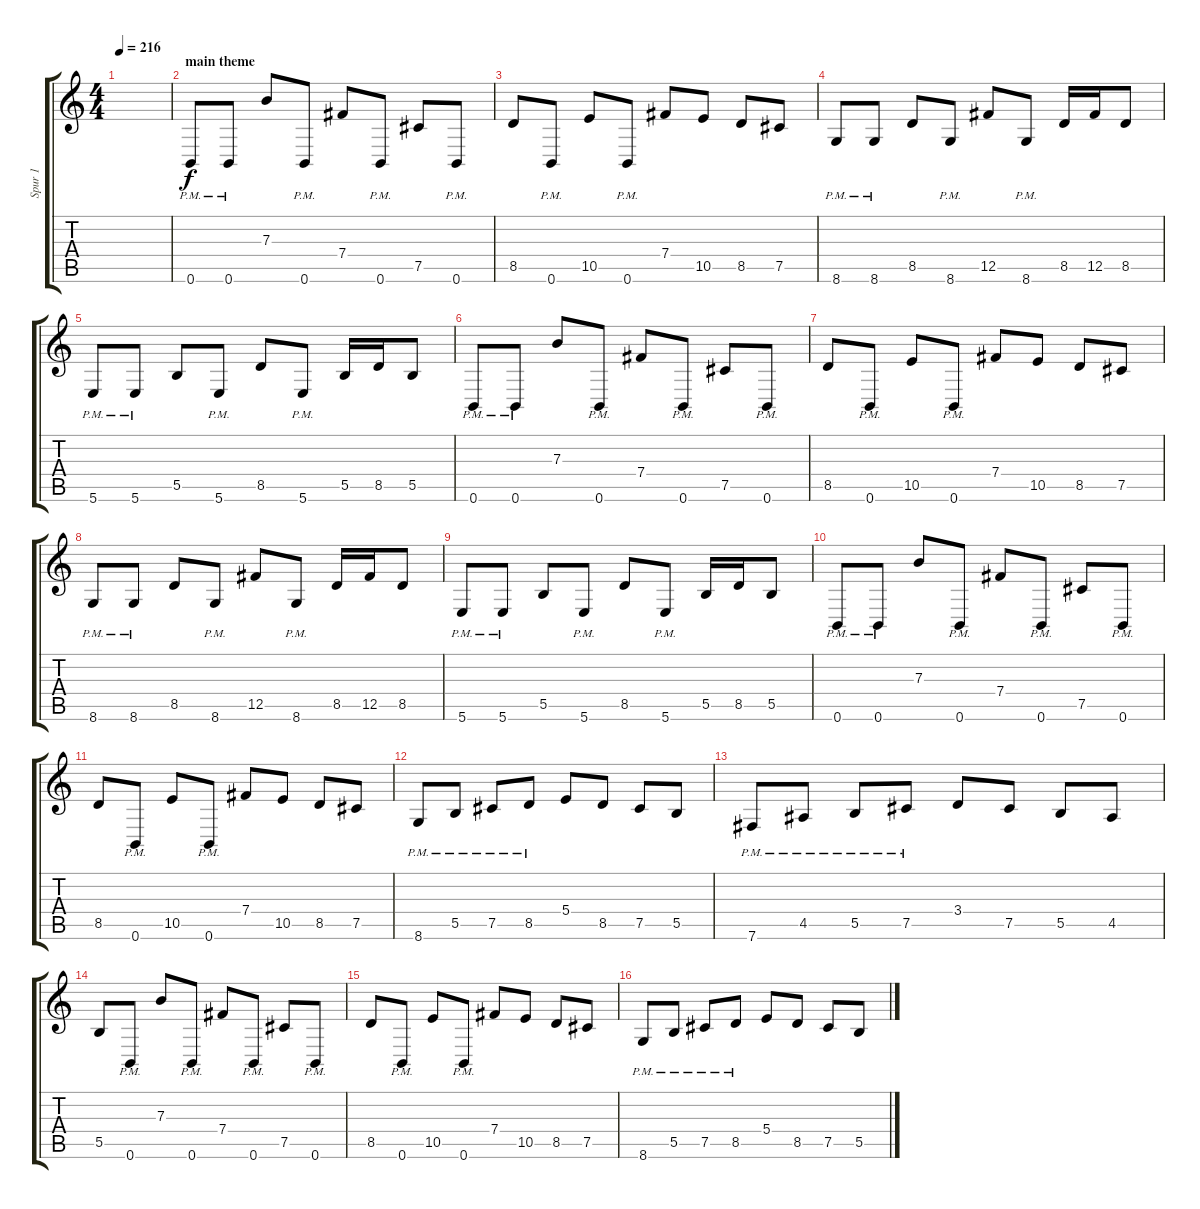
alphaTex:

\track ("Spur 1" "Spur 1") {instrument distortionguitar}
\staff {score tabs}
\tuning (Db4 Ab3 E3 B2 Gb2 B1) {hide}
\ts (4 4)
\tempo 216
\clef g2
\ks c
|
\section ("" "main theme")
0.6{pm}.8 0.6{pm}.8 7.3.8 0.6{pm}.8 7.4.8 0.6{pm}.8 7.5.8 0.6{pm}.8 |
8.5.8 0.6{pm}.8 10.5.8 0.6{pm}.8 7.4.8 10.5.8 8.5.8 7.5.8 |
8.6{pm}.8 8.6{pm}.8 8.5.8 8.6{pm}.8 12.5.8 8.6{pm}.8 8.5.16 12.5.16 8.5.8 |
5.6{pm}.8 5.6{pm}.8 5.5.8 5.6{pm}.8 8.5.8 5.6{pm}.8 5.5.16 8.5.16 5.5.8 |
0.6{pm}.8 0.6{pm}.8 7.3.8 0.6{pm}.8 7.4.8 0.6{pm}.8 7.5.8 0.6{pm}.8 |
8.5.8 0.6{pm}.8 10.5.8 0.6{pm}.8 7.4.8 10.5.8 8.5.8 7.5.8 |
8.6{pm}.8 8.6{pm}.8 8.5.8 8.6{pm}.8 12.5.8 8.6{pm}.8 8.5.16 12.5.16 8.5.8 |
5.6{pm}.8 5.6{pm}.8 5.5.8 5.6{pm}.8 8.5.8 5.6{pm}.8 5.5.16 8.5.16 5.5.8 |
0.6{pm}.8 0.6{pm}.8 7.3.8 0.6{pm}.8 7.4.8 0.6{pm}.8 7.5.8 0.6{pm}.8 |
8.5.8 0.6{pm}.8 10.5.8 0.6{pm}.8 7.4.8 10.5.8 8.5.8 7.5.8 |
8.6{pm}.8 5.5{pm}.8 7.5{pm}.8 8.5{pm}.8 5.4.8 8.5.8 7.5.8 5.5.8 |
7.6{pm}.8 4.5{pm}.8 5.5{pm}.8 7.5{pm}.8 3.4.8 7.5.8 5.5.8 4.5.8 |
5.5.8 0.6{pm}.8 7.3.8 0.6{pm}.8 7.4.8 0.6{pm}.8 7.5.8 0.6{pm}.8 |
8.5.8 0.6{pm}.8 10.5.8 0.6{pm}.8 7.4.8 10.5.8 8.5.8 7.5.8 |
8.6{pm}.8 5.5{pm}.8 7.5{pm}.8 8.5{pm}.8 5.4.8 8.5.8 7.5.8 5.5.8
